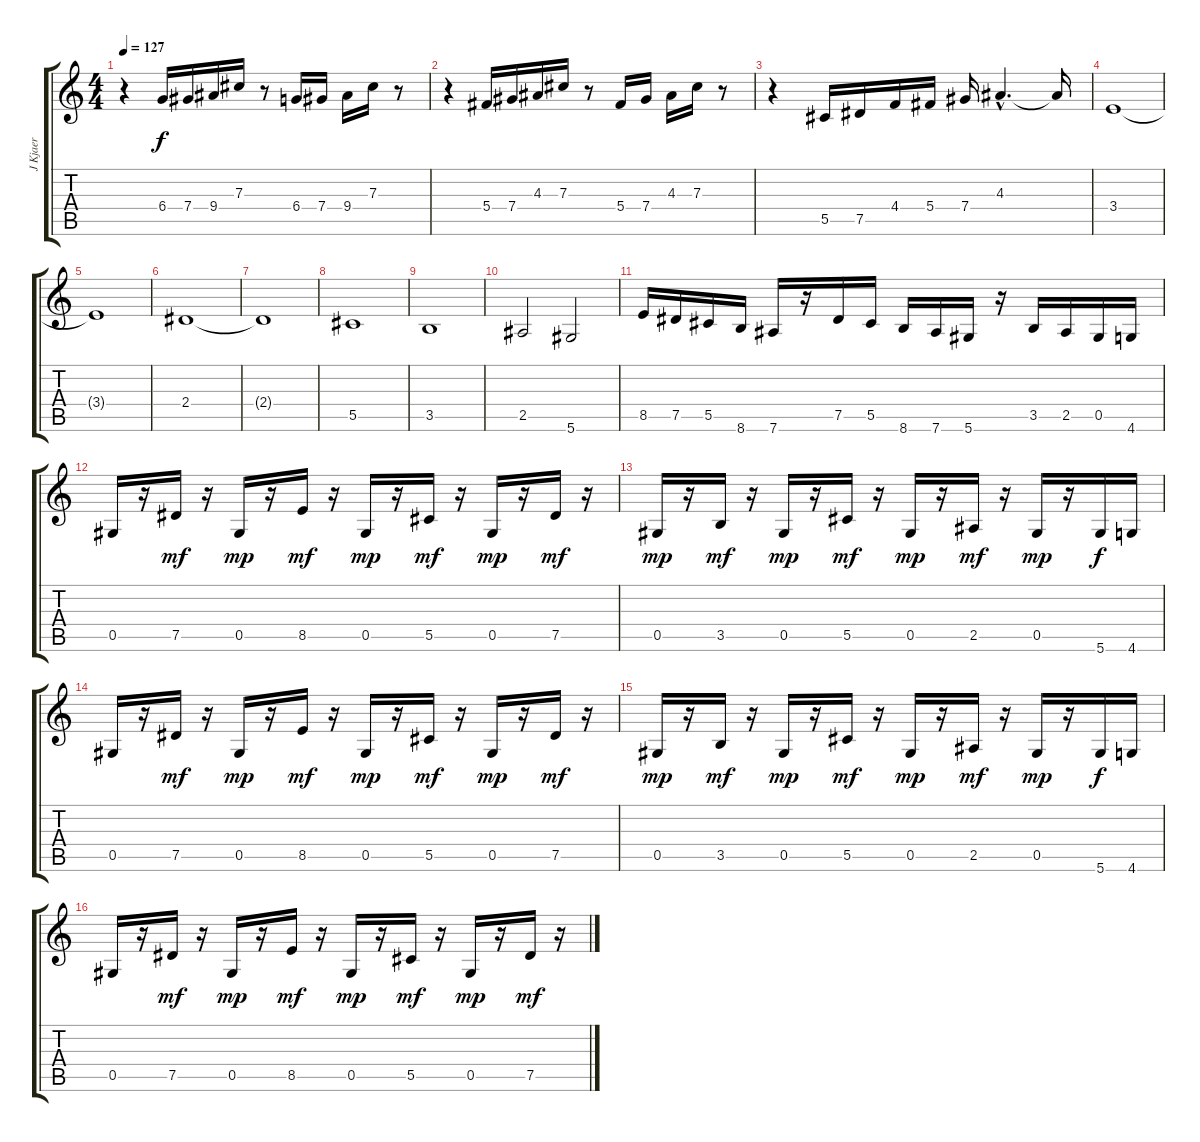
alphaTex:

\track ("J Kjaer" "J Kjaer") {instrument overdrivenguitar}
\staff {score tabs}
\tuning (Eb4 Bb3 Gb3 Db3 Ab2 Eb2) {hide}
\ts (4 4)
\tempo 127
\clef g2
\ks c
r.4{dy f} 6.4.16 7.4.16 9.4.16 7.3.16 r.8 6.4.16 7.4.16 9.4.16 7.3.16 r.8 |
r.4 5.4.16 7.4.16 4.3.16 7.3.16 r.8 5.4.16 7.4.16 4.3.16 7.3.16 r.8 |
r.4 5.5.16 7.5.16 4.4.16 5.4.16 7.4.16 4.3{hac}.4{d} 4.3{t}.16 |
3.4.1 |
3.4{t}.1 |
2.4.1 |
2.4{t}.1 |
5.5.1 |
3.5.1 |
2.5.2 5.6.2 |
8.5.16 7.5.16 5.5.16 8.6.16 7.6.16 r.16 7.5.16 5.5.16 8.6.16 7.6.16 5.6.16 r.16 3.5.16 2.5.16 0.5.16 4.6.16 |
0.5.16 r.16 7.5.16{dy mf} r.16 0.5.16{dy mp} r.16 8.5.16{dy mf} r.16 0.5.16{dy mp} r.16 5.5.16{dy mf} r.16 0.5.16{dy mp} r.16 7.5.16{dy mf} r.16 |
0.5.16{dy mp} r.16 3.5.16{dy mf} r.16 0.5.16{dy mp} r.16 5.5.16{dy mf} r.16 0.5.16{dy mp} r.16 2.5.16{dy mf} r.16 0.5.16{dy mp} r.16 5.6.16{dy f} 4.6.16 |
0.5.16 r.16 7.5.16{dy mf} r.16 0.5.16{dy mp} r.16 8.5.16{dy mf} r.16 0.5.16{dy mp} r.16 5.5.16{dy mf} r.16 0.5.16{dy mp} r.16 7.5.16{dy mf} r.16 |
0.5.16{dy mp} r.16 3.5.16{dy mf} r.16 0.5.16{dy mp} r.16 5.5.16{dy mf} r.16 0.5.16{dy mp} r.16 2.5.16{dy mf} r.16 0.5.16{dy mp} r.16 5.6.16{dy f} 4.6.16 |
0.5.16 r.16 7.5.16{dy mf} r.16 0.5.16{dy mp} r.16 8.5.16{dy mf} r.16 0.5.16{dy mp} r.16 5.5.16{dy mf} r.16 0.5.16{dy mp} r.16 7.5.16{dy mf} r.16
